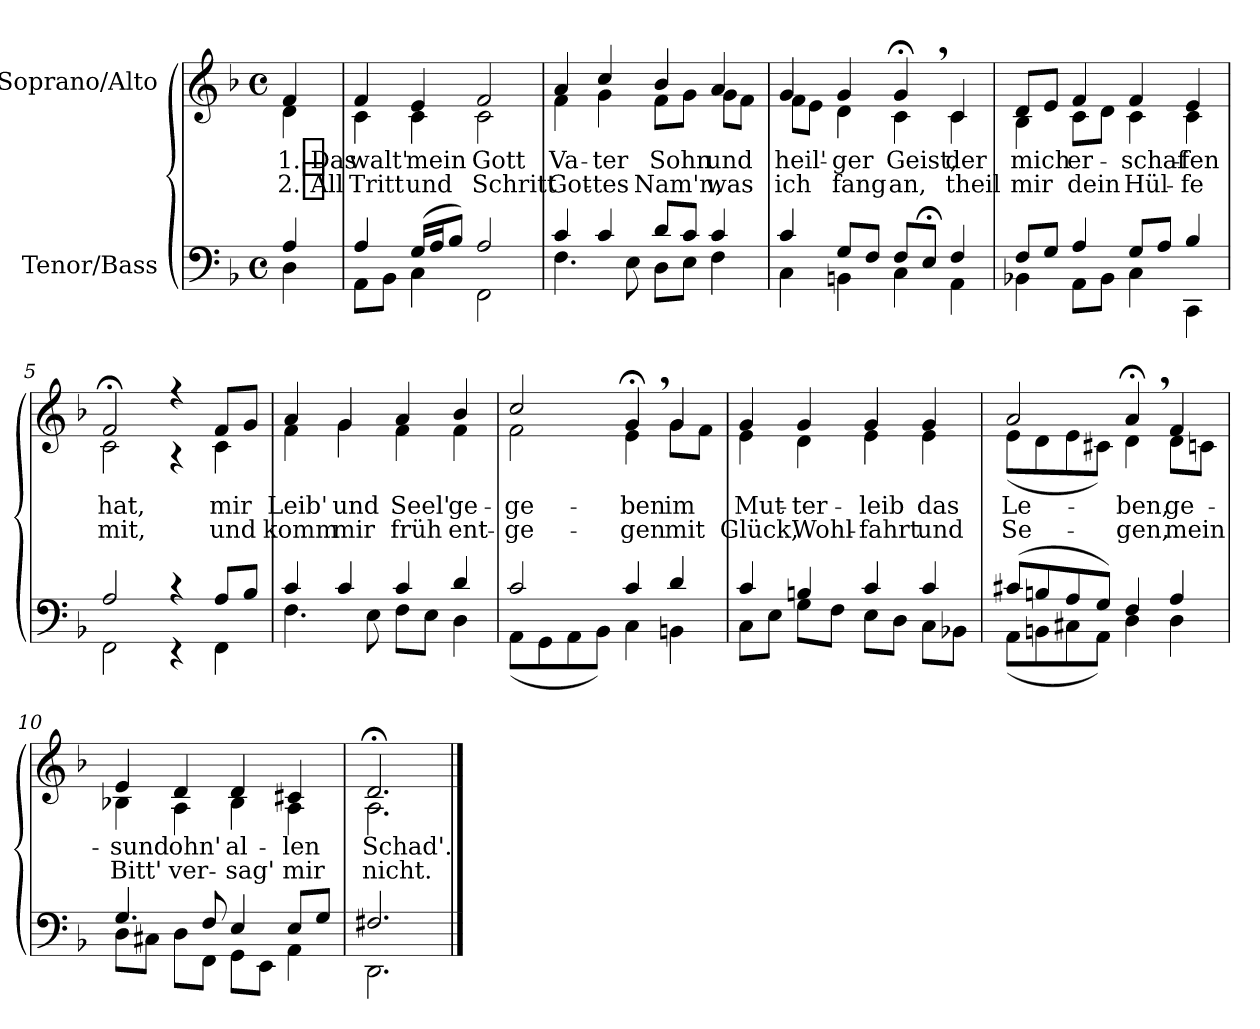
**kern	**kern	**text	**text
*part2	*part1	*part1	*part1
*staff2	*staff1	*staff1	*staff1
*I"Tenor/Bass	*I"Soprano/Alto	*	*
*clefF4	*clefG2	*	*
*k[b-]	*k[b-]	*	*
*M4/4	*M4/4	*	*
*met(c)	*met(c)	*	*
=	=	=	=
*^	*	*	*
!	!	!	!LO:LY:b	!LO:LY:b
*	*	*^	*	*
4A/	4D\	4f/	4d\	1. Das	2. All
=1	=1	=1	=1	=1	=1
!	!	!	!	!LO:LY:b	!LO:LY:b
4A/	8AA\L	4f/	4c\	walt'	Tritt
.	8BB-\J	.	.	.	.
!	!	!	!	!LO:LY:b	!LO:LY:b
(16G/LL	4C\	4e/	4c\	mein	und
16A/J	.	.	.	.	.
8B-/J)	.	.	.	.	.
!	!	!	!	!LO:LY:b	!LO:LY:b
2A/	2FF\	2f/	2c\	Gott	Schritt
=2	=2	=2	=2	=2	=2
!	!	!	!	!LO:LY:b	!LO:LY:b
4c/	4.F\	4a/	4f\	Va-	Got-
!	!	!	!	!LO:LY:b	!LO:LY:b
4c/	.	4cc/	4g\	-ter	-tes
.	8E\	.	.	.	.
!	!	!	!	!LO:LY:b	!LO:LY:b
8d/L	8D\L	4b-/	8f\L	Sohn	Nam'n,
8c/J	8E\J	.	8g\J	.	.
!	!	!	!	!LO:LY:b	!LO:LY:b
4c/	4F\	4a/	8g\L	und	was
.	.	.	8f\J	.	.
=3	=3	=3	=3	=3	=3
!	!	!	!	!LO:LY:b	!LO:LY:b
4c/	4C\	4g/	8f\L	heil'-	ich
.	.	.	8e\J	.	.
!	!	!	!	!LO:LY:b	!LO:LY:b
8G/L	4BBn\	4g/	4d\	-ger	fang
8F/J	.	.	.	.	.
!	!	!	!	!LO:LY:b	!LO:LY:b
8F/L	4C\	4g;<,/	4c\	Geist,	an,
8E;</J	.	.	.	.	.
!	!	!	!	!LO:LY:b	!LO:LY:b
4F/	4AA\	4c/	4c\	der	theil
!!LO:LB:g=z	!!
=4	=4	=4	=4	=4	=4
!	!	!	!	!LO:LY:b	!LO:LY:b
8F/L	4BB-X\	8d/L	4B-\	mich	mir
8G/J	.	8e/J	.	.	.
!	!	!	!	!LO:LY:b	!LO:LY:b
4A/	8AA\L	4f/	8c\L	er-	dein
.	8BB-\J	.	8d\J	.	.
!	!	!	!	!LO:LY:b	!LO:LY:b
8G/L	4C\	4f/	4c\	-schaf-	Hül-
8A/J	.	.	.	.	.
!	!	!	!	!LO:LY:b	!LO:LY:b
4B-/	4CC\	4e/	4c\	-fen	-fe
=5	=5	=5	=5	=5	=5
!	!	!	!	!LO:LY:b	!LO:LY:b
2A/	2FF\	2f;</	2c\	hat,	mit,
4r	4r	4r	4r	.	.
!	!	!	!	!LO:LY:b	!LO:LY:b
8A/L	4FF\	8f/L	4c\	mir	und
8B-/J	.	8g/J	.	.	.
=6	=6	=6	=6	=6	=6
!	!	!	!	!LO:LY:b	!LO:LY:b
4c/	4.F\	4a/	4f\	Leib'	komm
!	!	!	!	!LO:LY:b	!LO:LY:b
4c/	.	4g/	4g\	und	mir
.	8E\	.	.	.	.
!	!	!	!	!LO:LY:b	!LO:LY:b
4c/	8F\L	4a/	4f\	Seel'	früh
.	8E\J	.	.	.	.
!	!	!	!	!LO:LY:b	!LO:LY:b
4d/	4D\	4b-/	4f\	ge-	ent-
=7	=7	=7	=7	=7	=7
!	!	!	!	!LO:LY:b	!LO:LY:b
2c/	(8AA\L	2cc/	2f\	-ge-	-ge-
.	8GG\	.	.	.	.
.	8AA\	.	.	.	.
.	8BB-\J)	.	.	.	.
!	!	!	!	!LO:LY:b	!LO:LY:b
4c/	4C\	4g;<,/	4e\	-ben	-gen
!	!	!	!	!LO:LY:b	!LO:LY:b
4d/	4BBn\	4g/	8g\L	im	mit
.	.	.	8f\J	.	.
!!LO:LB:g=z	!!
=8	=8	=8	=8	=8	=8
!	!	!	!	!LO:LY:b	!LO:LY:b
4c/	8C\L	4g/	4e\	Mut-	Glück,
.	8E\J	.	.	.	.
!	!	!	!	!LO:LY:b	!LO:LY:b
4Bn/	8G\L	4g/	4d\	-ter-	Wohl-
.	8F\J	.	.	.	.
!	!	!	!	!LO:LY:b	!LO:LY:b
4c/	8E\L	4g/	4e\	-leib	-fahrt
.	8D\J	.	.	.	.
!	!	!	!	!LO:LY:b	!LO:LY:b
4c/	8C\L	4g/	4e\	das	und
.	8BB-X\J	.	.	.	.
=9	=9	=9	=9	=9	=9
!	!	!	!	!LO:LY:b	!LO:LY:b
(8c#X/L	(8AA\L	2a/	(8e\L	Le-	Se-
8Bn/	8BBn\	.	8d\	.	.
8A/	8C#X\	.	8e\	.	.
8G/J)	8AA\J)	.	8c#X\J)	.	.
!	!	!	!	!LO:LY:b	!LO:LY:b
4F/	4D\	4a;<,/	4d\	-ben,	gen,
!	!	!	!	!LO:LY:b	!LO:LY:b
4A/	4D\	4f/	8d\L	ge-	mein
.	.	.	8cn\J	.	.
=10	=10	=10	=10	=10	=10
!	!	!	!	!LO:LY:b	!LO:LY:b
4.G/	8D\L	4e/	4B-X\	-sund	Bitt'
.	8C#X\J	.	.	.	.
!	!	!	!	!LO:LY:b	!LO:LY:b
.	8D\L	4d/	4A\	ohn'	ver-
8F/	8FF\J	.	.	.	.
!	!	!	!	!LO:LY:b	!LO:LY:b
4E/	8GG\L	4d/	4B-\	al-	-sag'
.	8EE\J	.	.	.	.
!	!	!	!	!LO:LY:b	!LO:LY:b
8E/L	4AA\	4c#X/	4A\	-len	mir
8G/J	.	.	.	.	.
=11	=11	=11	=11	=11	=11
!	!	!	!	!LO:LY:b	!LO:LY:b
2.F#X/	2.DD\	2.d;</	2.A\	Schad'.	nicht.
*v	*v	*	*	*	*
*	*v	*v	*	*
==	==	==	==
*-	*-	*-	*-
